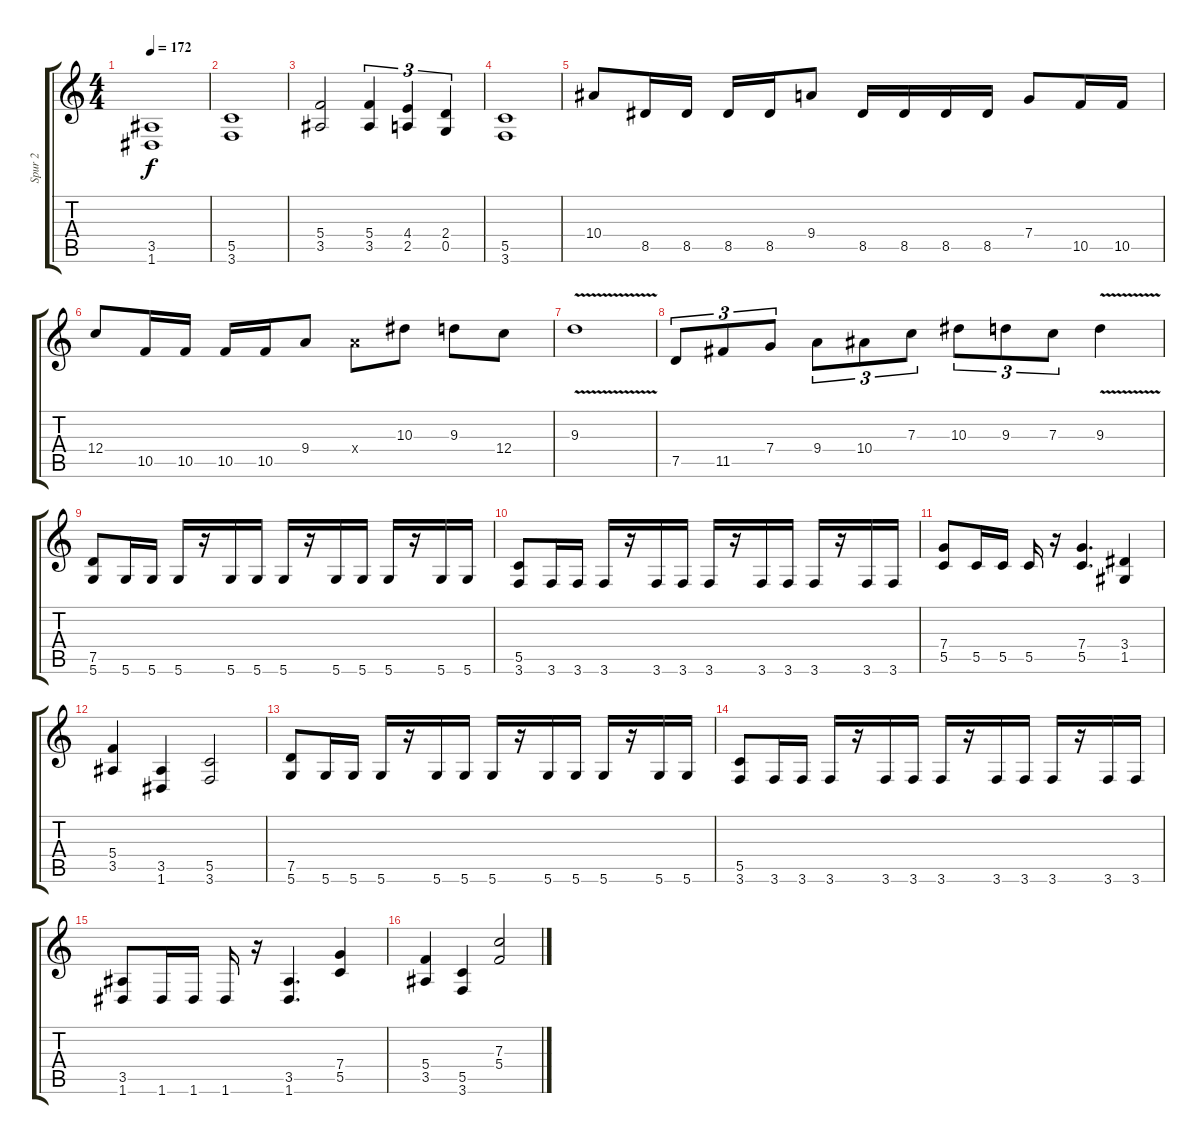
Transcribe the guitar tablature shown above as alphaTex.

\track ("Spur 2" "Spur 2") {instrument distortionguitar}
\staff {score tabs}
\tuning (D4 A3 F3 C3 G2 D2) {hide}
\ts (4 4)
\tempo 172
\clef g2
\ks c
(3.5 1.6).1{dy f} |
(5.5 3.6).1 |
(5.4 3.5).2 (5.4 3.5).4{tu (3 2)} (4.4 2.5).4{tu (3 2)} (2.4 0.5).4{tu (3 2)} |
(5.5 3.6).1 |
10.4.8 8.5.16 8.5.16 8.5.16 8.5.16 9.4.8 8.5.16 8.5.16 8.5.16 8.5.16 7.4.8 10.5.16 10.5.16 |
12.4.8 10.5.16 10.5.16 10.5.16 10.5.16 9.4.8 9.4{x}.8 10.3.8 9.3.8 12.4.8 |
9.3{v}.1 |
7.5.8{tu (3 2)} 11.5.8{tu (3 2)} 7.4.8{tu (3 2)} 9.4.8{tu (3 2)} 10.4.8{tu (3 2)} 7.3.8{tu (3 2)} 10.3.8{tu (3 2)} 9.3.8{tu (3 2)} 7.3.8{tu (3 2)} 9.3{v}.4 |
(7.5 5.6).8 5.6.16 5.6.16 5.6.16 r.16 5.6.16 5.6.16 5.6.16 r.16 5.6.16 5.6.16 5.6.16 r.16 5.6.16 5.6.16 |
(5.5 3.6).8 3.6.16 3.6.16 3.6.16 r.16 3.6.16 3.6.16 3.6.16 r.16 3.6.16 3.6.16 3.6.16 r.16 3.6.16 3.6.16 |
(7.4 5.5).8 5.5.16 5.5.16 5.5.16 r.16 (7.4 5.5).4{d} (3.4 1.5).4 |
(5.4 3.5).4 (3.5 1.6).4 (5.5 3.6).2 |
(7.5 5.6).8 5.6.16 5.6.16 5.6.16 r.16 5.6.16 5.6.16 5.6.16 r.16 5.6.16 5.6.16 5.6.16 r.16 5.6.16 5.6.16 |
(5.5 3.6).8 3.6.16 3.6.16 3.6.16 r.16 3.6.16 3.6.16 3.6.16 r.16 3.6.16 3.6.16 3.6.16 r.16 3.6.16 3.6.16 |
(3.5 1.6).8 1.6.16 1.6.16 1.6.16 r.16 (3.5 1.6).4{d} (7.4 5.5).4 |
(5.4 3.5).4 (5.5 3.6).4 (7.3 5.4).2
